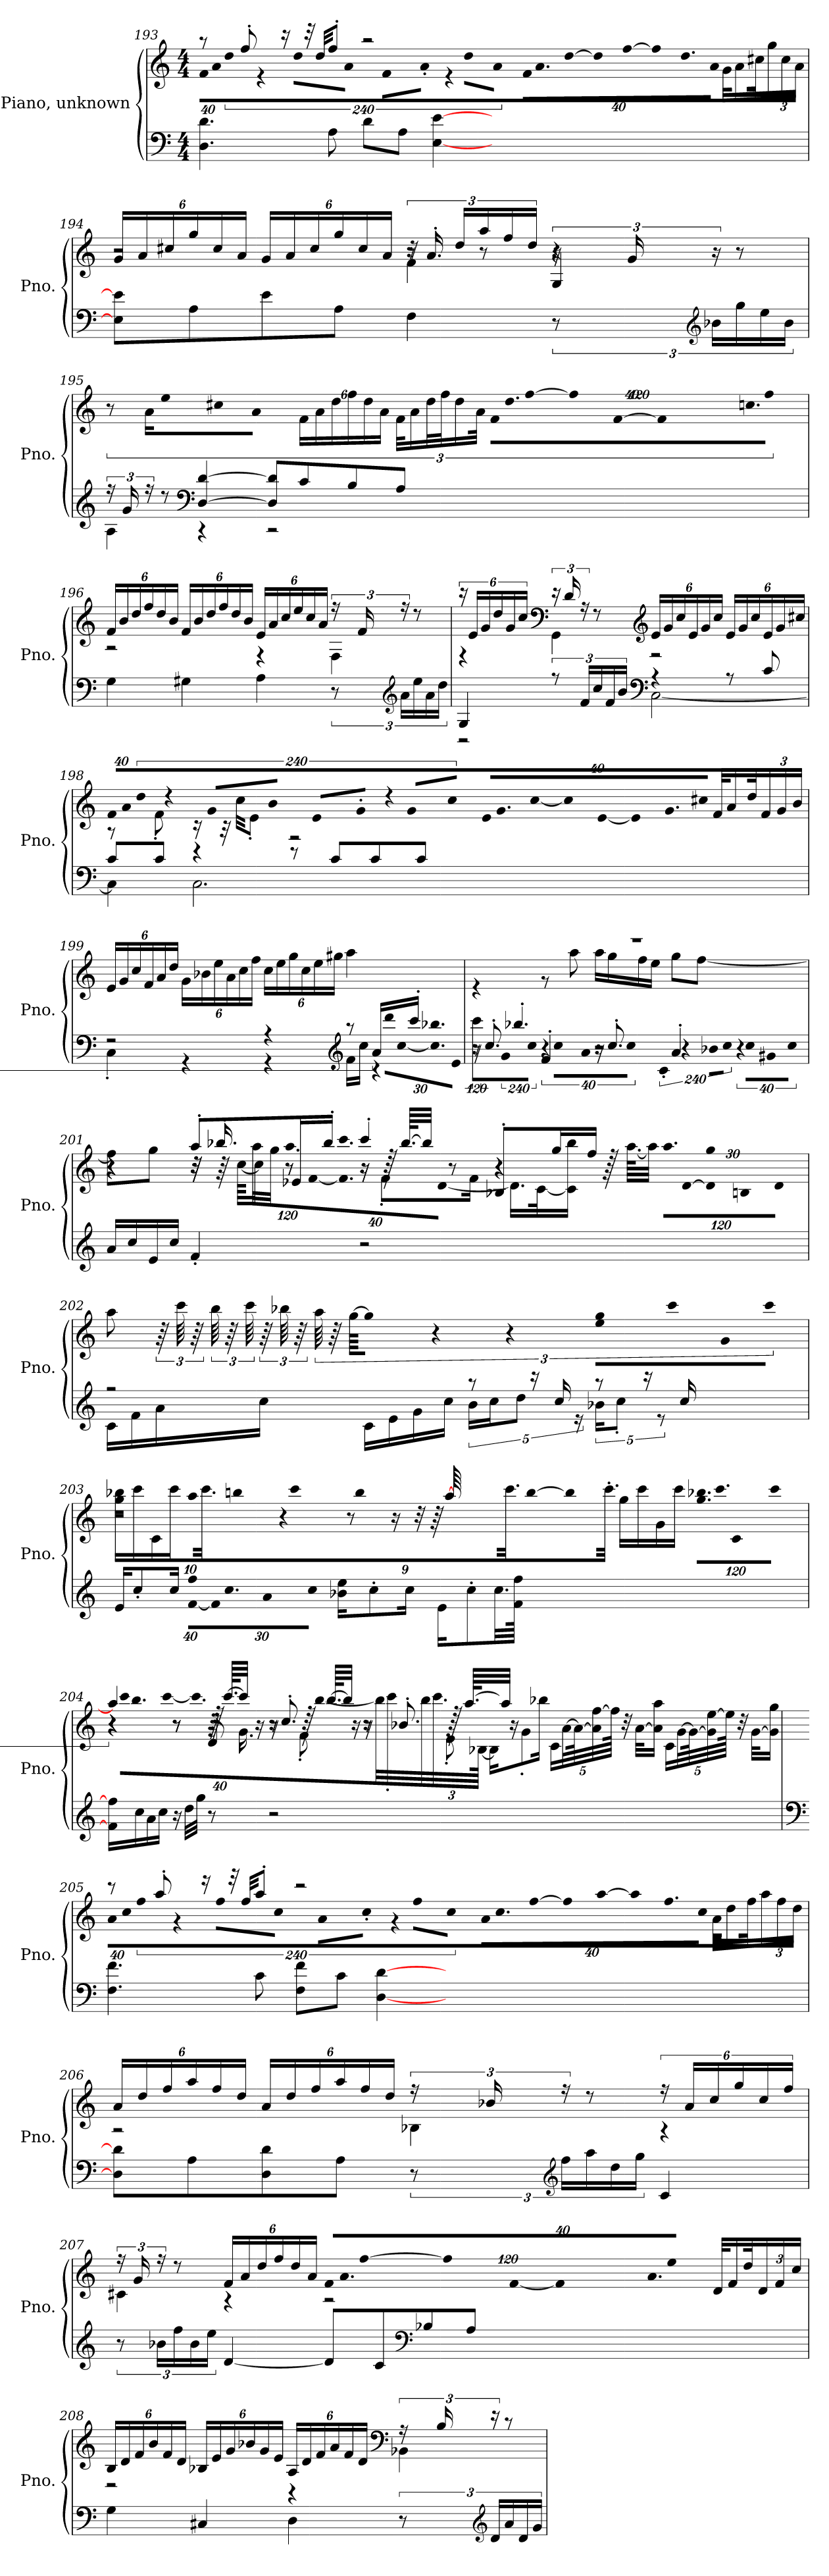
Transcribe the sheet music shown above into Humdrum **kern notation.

**kern	**kern
*part1	*part1
*staff2	*staff1
*I"Piano, unknown	*
*I'Pno.	*
!!LO:LB:g=z
*clefF4	*clefG2
*k[]	*k[]
*M4/4	*M4/4
=193	=193
*	*^
!	!	!LO:N:vis=32
4.D\ 4.d\	8r	640%23f\LLL
!	!	!LO:N:vis=32
.	.	640%23a\J
!	!	!LO:N:vis=16
.	.	1920%137dd\JJ
.	8ff'/	.
!	!	!LO:N:vis=32
.	.	640%23r
!	!	!LO:N:vis=32
.	.	640%23dd\LLL
!	!	!LO:N:vis=32
.	.	640%23a\JJJ
.	16r	.
!	!	!LO:N:vis=32
.	.	640%23f\KLL
!	!	!LO:N:vis=16
.	.	1920%137a'\JJ
.	32r	.
.	32dd/KKL	.
!	!	!LO:N:vis=16
.	.	1920%137r
8A\	8ff'/J	.
!	!	!LO:N:vis=32
.	.	640%23dd\LLL
!	!	!LO:N:vis=32
.	.	640%23a\JJJ
8d\L	2r	.
*	*	*Xbrackettup
!	!	!LO:N:vis=32
.	.	640%23f\LLL
!	!	!LO:N:vis=32.
.	.	1920%103a\
!	!	!LO:N:vis=64
.	.	[960%17dd\L
!	!	!LO:N:vis=64
.	.	960%17dd\]
8A\J	.	.
!	!	!LO:N:vis=64
.	.	[960%17ff\
!	!	!LO:N:vis=64
.	.	960%17ff\J]
!	!	!LO:N:vis=32.
.	.	1920%103dd\
!	!	!LO:N:vis=32
.	.	640%23a\JJJ
[4E\ [4e\	.	.
.	.	32g\KLL
.	.	16a\
.	.	32cc#X\K
.	.	24gg\
.	.	24cc#\
.	.	24a\JJ
640ryy	640ryy	.
!!LO:PB:g=z
=194	=194	=194
*	*	*^
8E\] 8e\]L	24g/LL	2r	2r
.	24a/	.	.
.	24cc#X/	.	.
8A\	24gg/	.	.
.	24cc#/	.	.
.	24a/JJ	.	.
8e\	24g/LL	.	.
.	24a/	.	.
.	24cc#/	.	.
8A\J	24gg/	.	.
.	24cc#/	.	.
.	24a/JJ	.	.
*	*brackettup	*	*
4F\	12r	4f\	32r
.	.	.	16.a'/
.	24dd/LL	.	.
.	24aa/	.	8r
.	24ff/	.	.
.	24dd/JJ	.	.
12r	24r	4r	4G/
.	24g/	.	.
*clefG2	*	*	*
24b-X\LL	24r	.	.
*Xbrackettup	*	*	*
24gg\	8r	.	.
24ee\	.	.	.
24b-\JJ	.	.	.
*	*v	*v	*v
!!LO:LB:g=z
=195	=195
*brackettup	*
*^	*
24r	4A\	12r
24g/	.	.
24r	.	24a\LL
8r	.	32ee\K
.	.	16cc#X\
.	.	32a\JJk
*clefF4	*	*
*	*	*Xbrackettup
[4D/ [4d/	4r	24f\LL
.	.	24a\
.	.	24dd\
.	.	24ff\
.	.	24dd\
.	.	24a\JJ
8D/] 8d/]L	2r	32f\KLL
.	.	16a\
.	.	32dd\L
8c/	.	32ff\J
.	.	16dd\
.	.	32a\JJk
!	!	!LO:N:vis=32
8B/	.	640%23f\LLL
!	!	!LO:N:vis=32.
.	.	1920%103dd\
!	!	!LO:N:vis=64
.	.	[960%17ff\L
!	!	!LO:N:vis=64
.	.	960%17ff\]
!	!	!LO:N:vis=64
8A/J	.	[960%17f\
!	!	!LO:N:vis=64
.	.	960%17f\J]
.	.	1920ryy
!	!	!LO:N:vis=32.
.	.	1920%103ccn\
!	!	!LO:N:vis=32
.	.	640%23ff\JJJ
1920ryy	1920ryy	.
*v	*v	*
!!LO:LB:g=z
=196	=196
*	*^
4G\	24f/LL	2r
.	24b/	.
.	24dd/	.
.	24ff/	.
.	24dd/	.
.	24b/JJ	.
4G#X\	24f/LL	.
.	24b/	.
.	24dd/	.
.	24ff/	.
.	24dd/	.
.	24b/JJ	.
4A\	24e/LL	4r
.	24a/	.
.	24cc/	.
.	24ee/	.
.	24cc/	.
.	24a/JJ	.
*	*brackettup	*
12r	24r	4F\
.	24f/	.
*clefG2	*	*
24a\LL	24r	.
*Xbrackettup	*	*
24ee\	8r	.
24a\	.	.
24dd\JJ	.	.
!!LO:LB:g=z	!!
=197	=197	=197
*^	*	*
4G/	2r	24r	4r
.	.	24e/LL	.
.	.	24g/	.
*	*	*Xbrackettup	*
.	.	24dd/	.
.	.	24g/	.
.	.	24cc/JJ	.
*	*	*clefF4	*
*brackettup	*	*brackettup	*
12r	.	24r	4GG\
.	.	24d/	.
24f/LL	.	24r	.
*Xbrackettup	*	*	*
24cc/	.	8r	.
24f/	.	.	.
24b/JJ	.	.	.
*clefF4	*	*clefG2	*
*	*	*Xbrackettup	*
4r	[2C\	24e/LL	2r
.	.	24g/	.
.	.	24cc/	.
.	.	24e/	.
.	.	24g/	.
.	.	24cc/JJ	.
8r	.	24e/LL	.
.	.	24g/	.
.	.	24cc/	.
8c/	.	24e/	.
.	.	24g/	.
.	.	24cc#X/JJ	.
!!LO:LB:g=z	!!
=198	=198	=198	=198
*	*	*brackettup	*
!	!	!LO:N:vis=32	!
8c/L	4C\]	640%23f/LLL	8r
!	!	!LO:N:vis=32	!
.	.	640%23a/J	.
!	!	!LO:N:vis=16	!
.	.	1920%137dd/JJ	.
8c/J	.	.	8f'\
!	!	!LO:N:vis=32	!
.	.	640%23r	.
!	!	!LO:N:vis=32	!
.	.	640%23g/LLL	.
!	!	!LO:N:vis=32	!
.	.	640%23b/JJJ	.
4r	2.C\	.	16r
!	!	!LO:N:vis=32	!
.	.	640%23e/KLL	.
!	!	!LO:N:vis=16	!
.	.	1920%137g'/JJ	.
.	.	.	32r
.	.	.	32cc\KKL
!	!	!LO:N:vis=16	!
.	.	1920%137r	.
.	.	.	8e'\J
!	!	!LO:N:vis=32	!
.	.	640%23g/LLL	.
!	!	!LO:N:vis=32	!
.	.	640%23cc/JJJ	.
8r	.	.	2r
*	*	*Xbrackettup	*
!	!	!LO:N:vis=32	!
.	.	640%23e/LLL	.
!	!	!LO:N:vis=32.	!
.	.	1920%103g/	.
!	!	!LO:N:vis=64	!
.	.	[960%17cc/L	.
!	!	!LO:N:vis=64	!
.	.	960%17cc/]	.
8c/L	.	.	.
!	!	!LO:N:vis=64	!
.	.	[960%17e/	.
!	!	!LO:N:vis=64	!
.	.	960%17e/J]	.
!	!	!LO:N:vis=32.	!
.	.	1920%103g/	.
!	!	!LO:N:vis=32	!
.	.	640%23cc#X/JJJ	.
8c/	.	.	.
.	.	32f/KLL	.
.	.	16a/	.
.	.	32dd/K	.
8c/J	.	.	.
.	.	24f/	.
.	.	24g/	.
.	.	24b/JJ	.
640ryy	640ryy	.	640ryy
*	*	*v	*v
!!LO:LB:g=z
=199	=199	=199
2r	4C'\	24e/LL
.	.	24g/
.	.	24cc/
.	.	24f/
.	.	24a/
.	.	24dd/JJ
.	4r	24g\LL
.	.	24b-X\
.	.	24ee\
.	.	24a\
.	.	24cc\
.	.	24ff\JJ
4r	4r	24cc\LL
.	.	24ee\
.	.	24gg\
.	.	24cc\
.	.	24ee\
.	.	24gg#X\JJ
*clefG2	*	*
8r	16f\LL	4aa\
.	16cc\JJ	.
*	*brackettup	*
!	!LO:N:vis=32	!
16a/LL	640%23r	.
!	!LO:N:vis=64	!
.	960%17ddd\KLLL	.
!	!LO:N:vis=32	!
.	[640%23cc\	.
16ccc'/JJ	.	.
!	!LO:N:vis=64.	!
.	640%17cc\] 640%17bb-X\L	.
!	!LO:N:vis=256	!
.	1920%17e\JJJJk	.
!!LO:PB:g=z
=200	=200	=200
!	!LO:N:vis=16.	!
*	*^	*^
8r	960%103ccc\LL	16r	1r	4r
.	.	8.cc'/	.	.
!	!LO:N:vis=16	!	!	!
.	1920%137g\	.	.	.
4.bb-X'/	.	.	.	.
!	!LO:N:vis=16	!	!	!
.	1920%137cc\JJ	.	.	.
!	!LO:N:vis=32	!	!	!
.	640%23r	4f'/	.	8r
!	!LO:N:vis=16	!	!	!
.	1920%137cc\LL	.	.	.
!	!LO:N:vis=16	!	!	!
.	1920%137a\	.	.	.
.	.	.	.	8aa\
!	!LO:N:vis=16	!	!	!
.	1920%137cc\JJ	.	.	.
!	!LO:N:vis=16	!	!	!
2r	1920%137c'\	16r	.	16aa\LL
.	.	8.cc'/	.	16gg\
!	!LO:N:vis=32	!	!	!
.	640%23r	.	.	.
!	!LO:N:vis=16	!	!	!
.	1920%137b-X\LL	.	.	.
.	.	.	.	16ff\
!	!LO:N:vis=16	!	!	!
.	1920%137cc\JJ	.	.	.
.	.	.	.	16ee\JJ
!	!LO:N:vis=32	!	!	!
.	640%23r	4a'/	.	8gg\L
!	!LO:N:vis=16	!	!	!
.	1920%137cc\LL	.	.	.
!	!LO:N:vis=16	!	!	!
.	1920%137g#X\	.	.	.
.	.	.	.	[8ff\J
!	!LO:N:vis=16	!	!	!
.	1920%137cc\JJ	.	.	.
*v	*v	*v	*	*
!!LO:LB:g=z
=201	=201	=201
*	*^	*^
16a/LL	4r	8ff\L]	4r	4r
16cc/	.	.	.	.
16e/	.	8gg\J	.	.
16cc/JJ	.	.	.	.
4f'/	32r	16r	8aa'/L	32r
.	16.bb-X'/	.	.	64r
.	.	.	.	[64cc\KKLL
.	.	32aa\LLL	.	16cc\JJ]
.	.	32gg\	.	.
!	!	!LO:N:vis=32.	!	!
.	8r	1920%103aa\	16e-X/L	8r
!	!	!LO:N:vis=32	!	!
.	.	[640%23f\	.	.
.	.	.	16bb-'/JJ	.
!	!	!LO:N:vis=64.	!	!
.	.	640%17f\] 640%17ccc\L	.	.
!	!	!LO:N:vis=256	!	!
.	.	[1920%17d\JJJJk	.	.
2r	16r	16.d\LL]	4ccc'/	16r
.	128r	.	.	8f'\L
.	[64.bb-/KLLL	.	.	.
.	32bb-/JJJ]	[32c\K	.	.
.	8r	16c\] 16bb-\JJ	.	.
.	.	128r	.	16f\Jk
.	.	[64.aa\KLLL	.	.
.	.	32aa\JJJ]	.	.
!	!	!LO:N:vis=32.	!	!
.	4r	1920%103aa\LLL	8B-X'/L	4r
!	!	!LO:N:vis=64	!	!
.	.	[960%17d\K	.	.
!	!	!LO:N:vis=32	!	!
.	.	640%23d\] 640%23gg\J	.	.
!	!	!LO:N:vis=16	!	!
.	.	1920%137Bn\	.	.
.	.	.	16gg/L	.
!	!	!LO:N:vis=16	!	!
.	.	1920%137d\JJ	.	.
.	.	.	16ff/JJ	.
*	*v	*v	*v	*v
!!LO:LB:g=z
=202	=202
*^	*
2r	16c\LL	8aa\
.	16f\	.
*	*	*brackettup
.	16a\	96r
.	.	96ccc\
.	.	96r
.	.	96bb\
.	.	96r
.	.	96ccc\
.	16cc\JJ	96r
.	.	96bb-X\
.	.	96r
.	.	96aa\
.	.	96r
.	.	[96gg\KKKL
.	16c\LL	8gg\J]
.	16e\	.
.	16g\	8r
.	16cc\JJ	.
8r	20b\LL	4r
.	20cc\J	.
.	10dd\J	.
16r	.	.
16cc/	.	.
.	20r	.
8r	20b-X\KL	16ee\ 16gg\LL
.	10cc'\J	.
.	.	16ccc\
16r	.	16g\
.	10r	.
16cc/	.	16ccc\JJ
*v	*v	*
!!LO:LB:g=z
=203	=203
*	*^
*	*	*^
16e/KL	1r	16gg\ 16bb-X\LL	2r
8cc'/	.	16ccc\	.
.	.	16c\	.
16cc/Jk	.	16ccc\	.
*Xbrackettup	*	*	*
!LO:N:vis=32	!	!	!
*	*	*Xbrackettup	*
!	!	!LO:N:vis=64	!
[640%23f\ 640%23ff\LLL	.	640%9aa\KL	.
.	.	36.ccc\	.
!LO:N:vis=64	!	!	!
960%17f\K]	.	.	.
!LO:N:vis=32.	!	!	!
1920%103cc\J	.	.	.
!	!	!LO:N:vis=32	!
.	.	1920%53bbn\	.
!	!	!LO:N:vis=32	!
.	.	1920%53ccc\	.
!LO:N:vis=16	!	!	!
1920%137a\	.	.	.
!	!	!LO:N:vis=32	!
.	.	1920%53bb\	.
.	.	1920ryy	.
.	.	36.ccc\	.
!LO:N:vis=16	!	!	!
1920%137cc\JJ	.	.	.
!	!	!LO:N:vis=64	!
.	.	[640%9bb\L	.
!	!	!LO:N:vis=64	!
.	.	640%9bb\J]	.
.	.	36.ccc'\JJJ	.
16b-X\ 16ee\KL	.	.	4r
.	.	16gg\LL	.
8cc'\	.	.	.
.	.	16ccc\	.
.	.	16g\	.
16cc\Jk	.	.	.
.	.	16ccc\JJ	.
16e\KL	.	.	8r
!	!	!LO:N:vis=32.	!
.	.	1920%103gg\ 1920%103bb-X\LLL	.
!	!	!LO:N:vis=32.	!
.	.	1920%103ccc\J	.
8cc'\	.	.	.
!	!	!LO:N:vis=16	!
.	.	1920%137c\	.
.	.	.	16r
!	!	!LO:N:vis=16	!
.	.	1920%137ccc\JJ	.
32.cc\LL	.	.	32r
.	.	.	64r
[64f\ [64ff\JJJk	.	.	[64aa/
1920ryy	1920ryy	.	1920ryy
*	*	*v	*v
!!LO:LB:g=z
=204	=204	=204
*	*	*brackettup
*	*	*^
!	!	!LO:N:vis=64	!
*	*	*	*^
16f\] 16ff\]LL	4r	960%17r	4aa/]	4r
!	!	!LO:N:vis=32	!	!
.	.	640%23ccc\LLL	.	.
!	!	!LO:N:vis=64.	!	!
.	.	640%17bb\L	.	.
16cc\	.	.	.	.
!	!	!LO:N:vis=256	!	!
.	.	[1920%17ccc\K	.	.
!	!	!LO:N:vis=64.	!	!
.	.	640%17ccc\]	.	.
.	.	1920ryy	.	.
!	!	!LO:N:vis=256	!	!
.	.	[1920%17bb\JK	.	.
16a\	.	32bb\]	.	.
.	.	32ccc'\	.	.
*	*	*Xbrackettup	*	*
16cc\JJ	.	48bb\	.	.
.	.	48.ccc\	.	.
.	.	[96B-X\JJJk	.	.
16r	8r	16B-\KL]	8r	8r
32dd\LLL	.	8g'\	.	.
32gg\JJJ	.	.	.	.
8r	128r	.	8d'/	32r
.	[64.ccc/KLLL	.	.	.
.	32ccc/JJJ]	.	.	16.g\
.	16r	16bb-X\Jk	.	.
2r	8r	20c\LL	16r	8r
.	.	[40a\L	.	.
.	.	.	8.cc'/	.
.	.	80a\K_	.	.
.	.	40a\] [40ff\	.	.
.	.	80ff\JJJk]	.	.
.	128r	32r	.	8f'\
.	[64.bb-/KLLL	.	.	.
.	32bb-/JJJ]	[32a\KLL	.	.
.	16r	16a\] 16aa\JJ	.	.
.	8r	20c\LL	16r	8r
.	.	[40g\L	.	.
.	.	.	8.b-X'/	.
.	.	80g\K_	.	.
.	.	40g\] [40ee\	.	.
.	.	80ee\JJJk]	.	.
.	128r	32r	.	8e'\
.	[64.aa/KLLL	.	.	.
.	32aa/JJJ]	[32g\KLL	.	.
.	16r	16g\] 16gg\JJ	.	.
*	*v	*v	*v	*v
!!LO:LB:g=z
=205	=205
*clefF4	*
*	*^
*	*	*brackettup
!	!	!LO:N:vis=32
4.F\ 4.f\	8r	640%23a\LLL
!	!	!LO:N:vis=32
.	.	640%23cc\J
!	!	!LO:N:vis=16
.	.	1920%137ff\JJ
.	8aa'/	.
!	!	!LO:N:vis=32
.	.	640%23r
!	!	!LO:N:vis=32
.	.	640%23ff\LLL
!	!	!LO:N:vis=32
.	.	640%23cc\JJJ
.	16r	.
!	!	!LO:N:vis=32
.	.	640%23a\KLL
!	!	!LO:N:vis=16
.	.	1920%137cc'\JJ
.	32r	.
.	32ff/KKL	.
!	!	!LO:N:vis=16
.	.	1920%137r
8c\	8aa'/J	.
!	!	!LO:N:vis=32
.	.	640%23ff\LLL
!	!	!LO:N:vis=32
.	.	640%23cc\JJJ
8F\ 8f\L	2r	.
*	*	*Xbrackettup
!	!	!LO:N:vis=32
.	.	640%23a\LLL
!	!	!LO:N:vis=32.
.	.	1920%103cc\
!	!	!LO:N:vis=64
.	.	[960%17ff\L
!	!	!LO:N:vis=64
.	.	960%17ff\]
8c\J	.	.
!	!	!LO:N:vis=64
.	.	[960%17aa\
!	!	!LO:N:vis=64
.	.	960%17aa\J]
!	!	!LO:N:vis=32.
.	.	1920%103ff\
!	!	!LO:N:vis=32
.	.	640%23cc\JJJ
[4D\ [4d\	.	.
.	.	32a\KLL
.	.	16dd\
.	.	32ff\K
.	.	24aa\
.	.	24ff\
.	.	24dd\JJ
640ryy	640ryy	.
!!LO:PB:g=z	!!
=206	=206	=206
8D\] 8d\]L	24a/LL	2r
.	24dd/	.
.	24ff/	.
8A\	24aa/	.
.	24ff/	.
.	24dd/JJ	.
8D\ 8d\	24a/LL	.
.	24dd/	.
.	24ff/	.
8A\J	24aa/	.
.	24ff/	.
.	24dd/JJ	.
*brackettup	*brackettup	*
12r	24r	4B-X\
.	24b-X/	.
*clefG2	*	*
24ff\LL	24r	.
*Xbrackettup	*	*
24aa\	8r	.
24dd\	.	.
24gg\JJ	.	.
4c/	24r	4r
.	24a/LL	.
.	24cc/	.
*	*Xbrackettup	*
.	24gg/	.
.	24cc/	.
.	24ff/JJ	.
!!LO:LB:g=z	!!
=207	=207	=207
*brackettup	*brackettup	*
12r	24r	4c#X\
.	24g/	.
24b-X\LL	24r	.
*Xbrackettup	*	*
24ff\	8r	.
24b-\	.	.
24ee\JJ	.	.
*	*Xbrackettup	*
[4d/	24f/LL	4r
.	24a/	.
.	24dd/	.
.	24ff/	.
.	24dd/	.
.	24a/JJ	.
!	!LO:N:vis=32	!
8d/L]	640%23f/LLL	2r
!	!LO:N:vis=32.	!
.	1920%103a/	.
!	!LO:N:vis=64	!
.	[960%17ff/L	.
!	!LO:N:vis=64	!
.	960%17ff/]	.
!	!LO:N:vis=64	!
8c/	[960%17f/	.
!	!LO:N:vis=64	!
.	960%17f/J]	.
.	1920ryy	.
!	!LO:N:vis=32.	!
.	1920%103a/	.
!	!LO:N:vis=32	!
.	640%23ee/JJJ	.
*clefF4	*	*
8B-X/	.	.
.	32d/KLL	.
.	16f/	.
.	32dd/K	.
8A/J	.	.
.	24d/	.
.	24f/	.
.	24cc/JJ	.
1920ryy	.	1920ryy
!!LO:LB:g=z	!!
=208	=208	=208
4G\	24B/LL	2r
.	24d/	.
.	24f/	.
.	24b/	.
.	24f/	.
.	24d/JJ	.
4C#X/	24B-X/LL	.
.	24e/	.
.	24g/	.
.	24b-X/	.
.	24g/	.
.	24e/JJ	.
4D\	24A/LL	4r
.	24d/	.
.	24f/	.
.	24a/	.
.	24f/	.
.	24d/JJ	.
*	*clefF4	*
*brackettup	*brackettup	*
12r	24r	4BB-X\
.	24B-/	.
*clefG2	*	*
24d/LL	24r	.
*Xbrackettup	*	*
24a/	8r	.
24d/	.	.
24g/JJ	.	.
*	*v	*v
=	=
*-	*-
